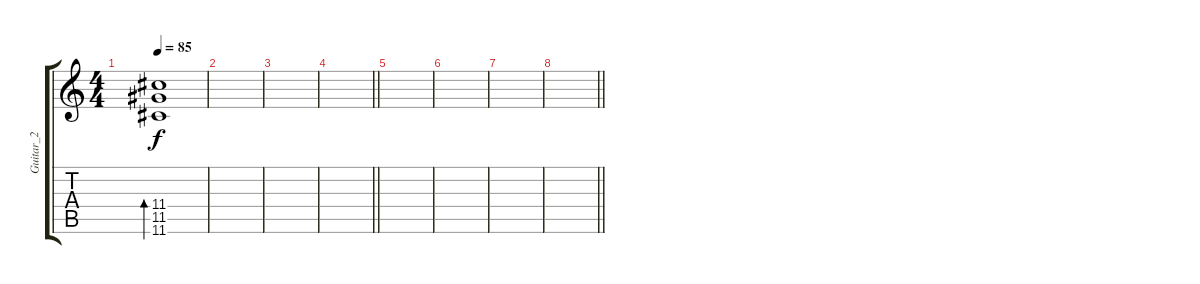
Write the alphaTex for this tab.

\track ("Guitar_2" "Guitar_2") {instrument distortionguitar}
\staff {score tabs}
\tuning (E4 B3 G3 D3 A2 D2) {hide}
\ts (4 4)
\tempo 85
\clef g2
\ks c
(11.4 11.5 11.6).1{bd 60 dy f} |
|
|
\barLineRight lightlight
|
|
|
|
\barLineRight lightlight
